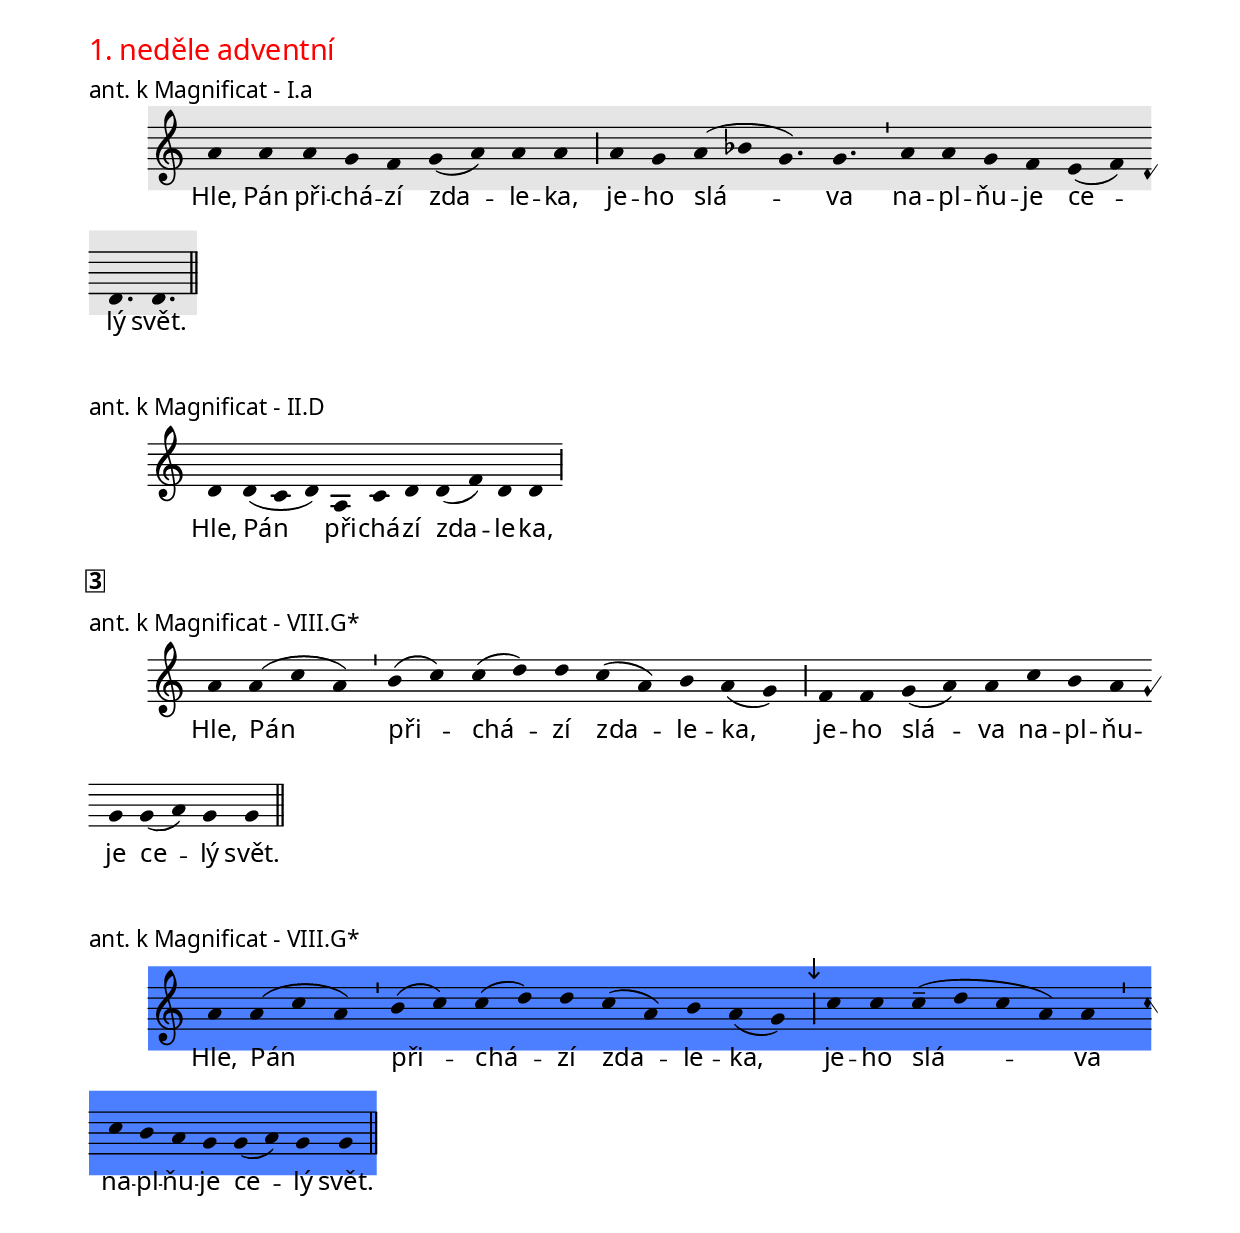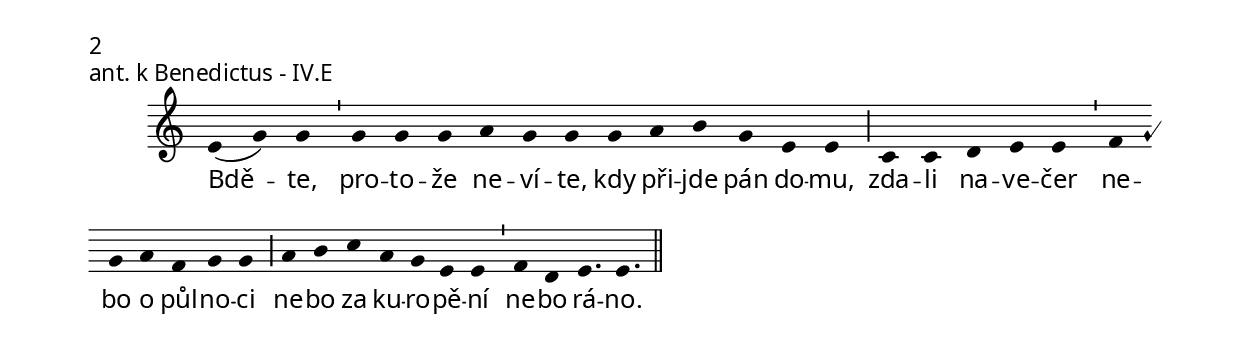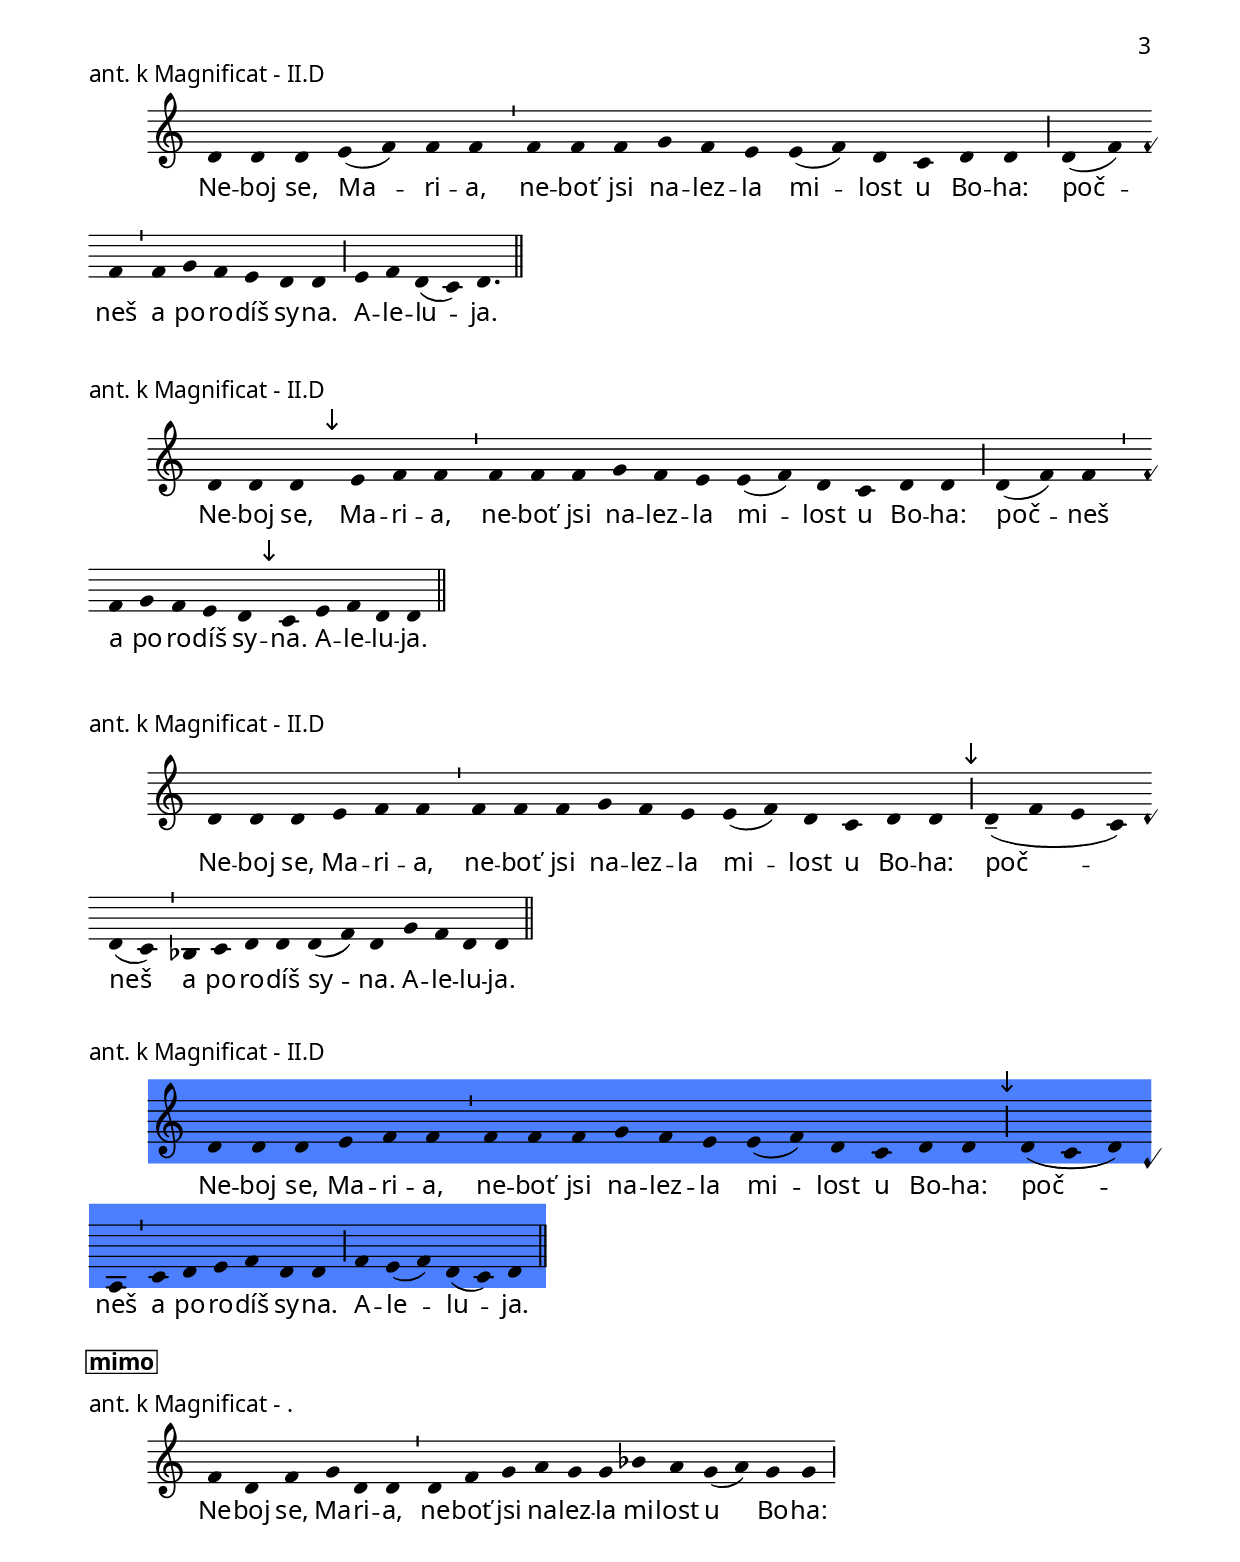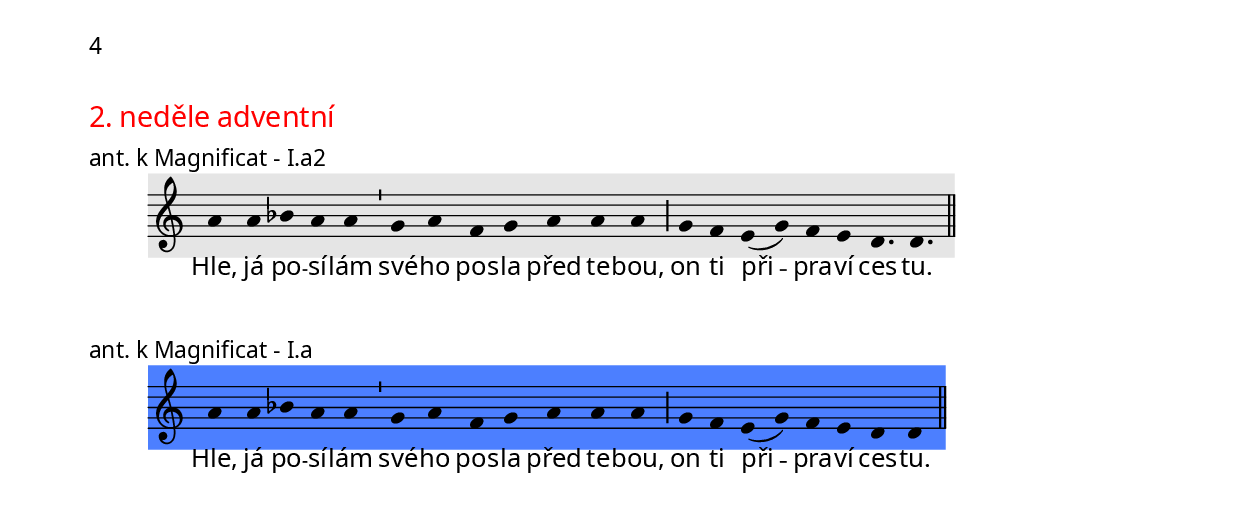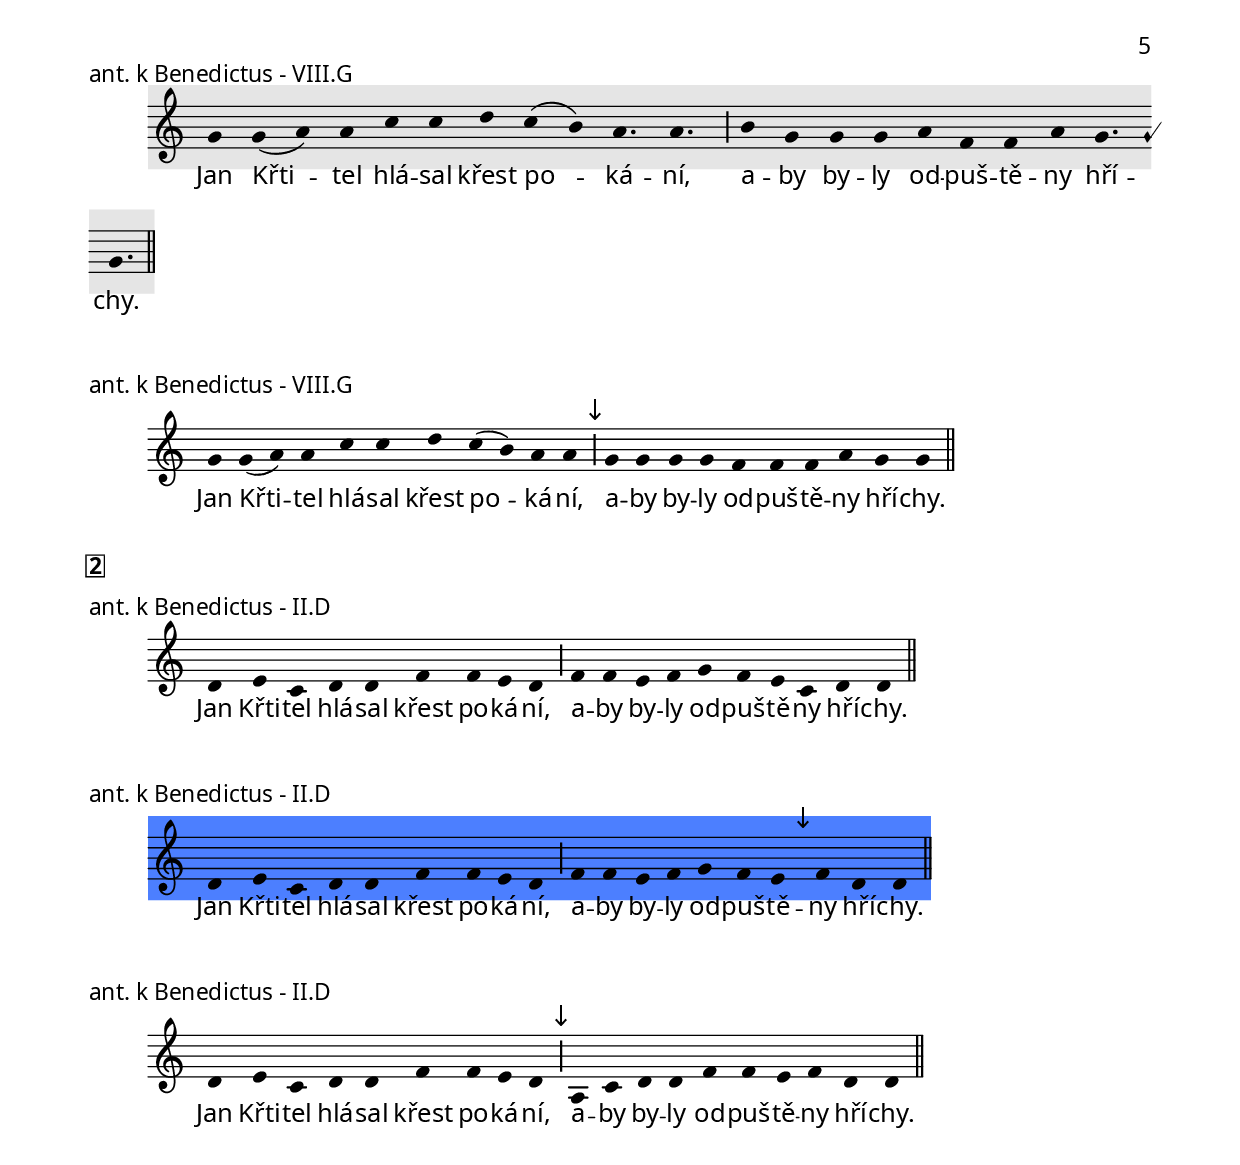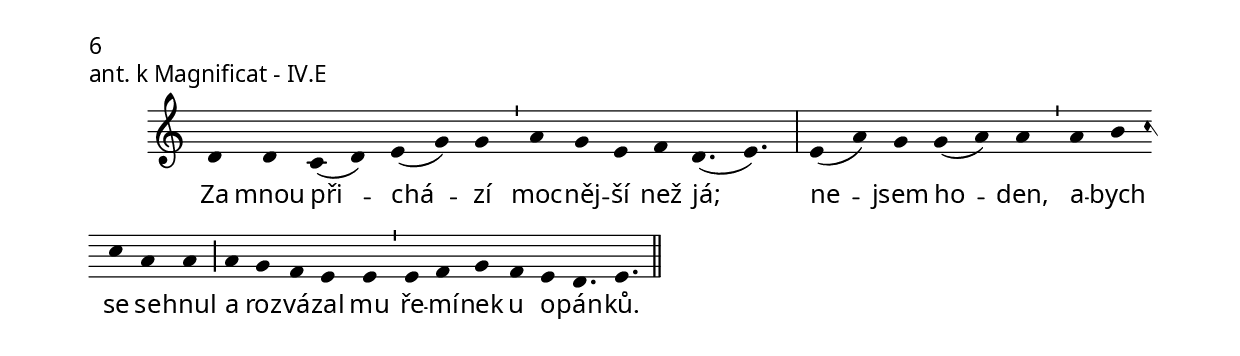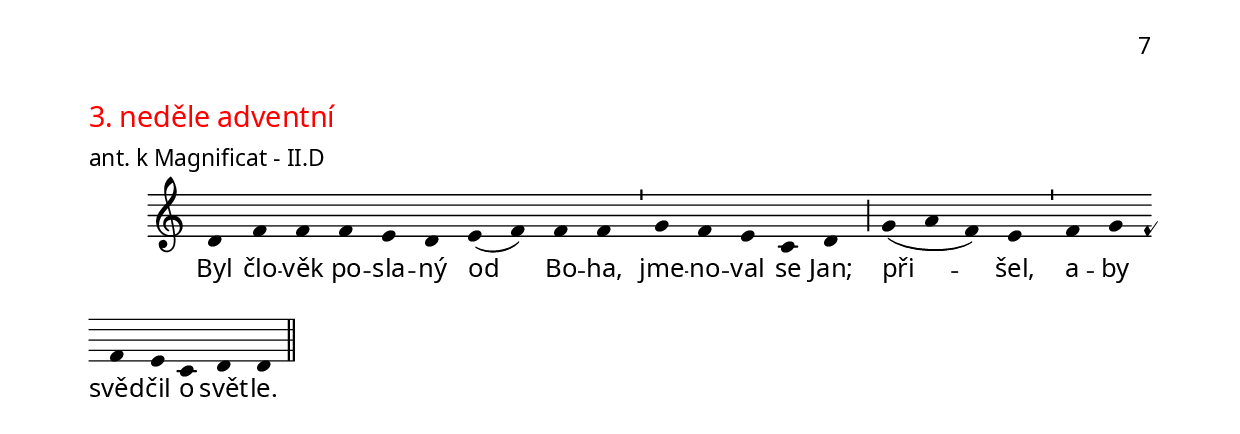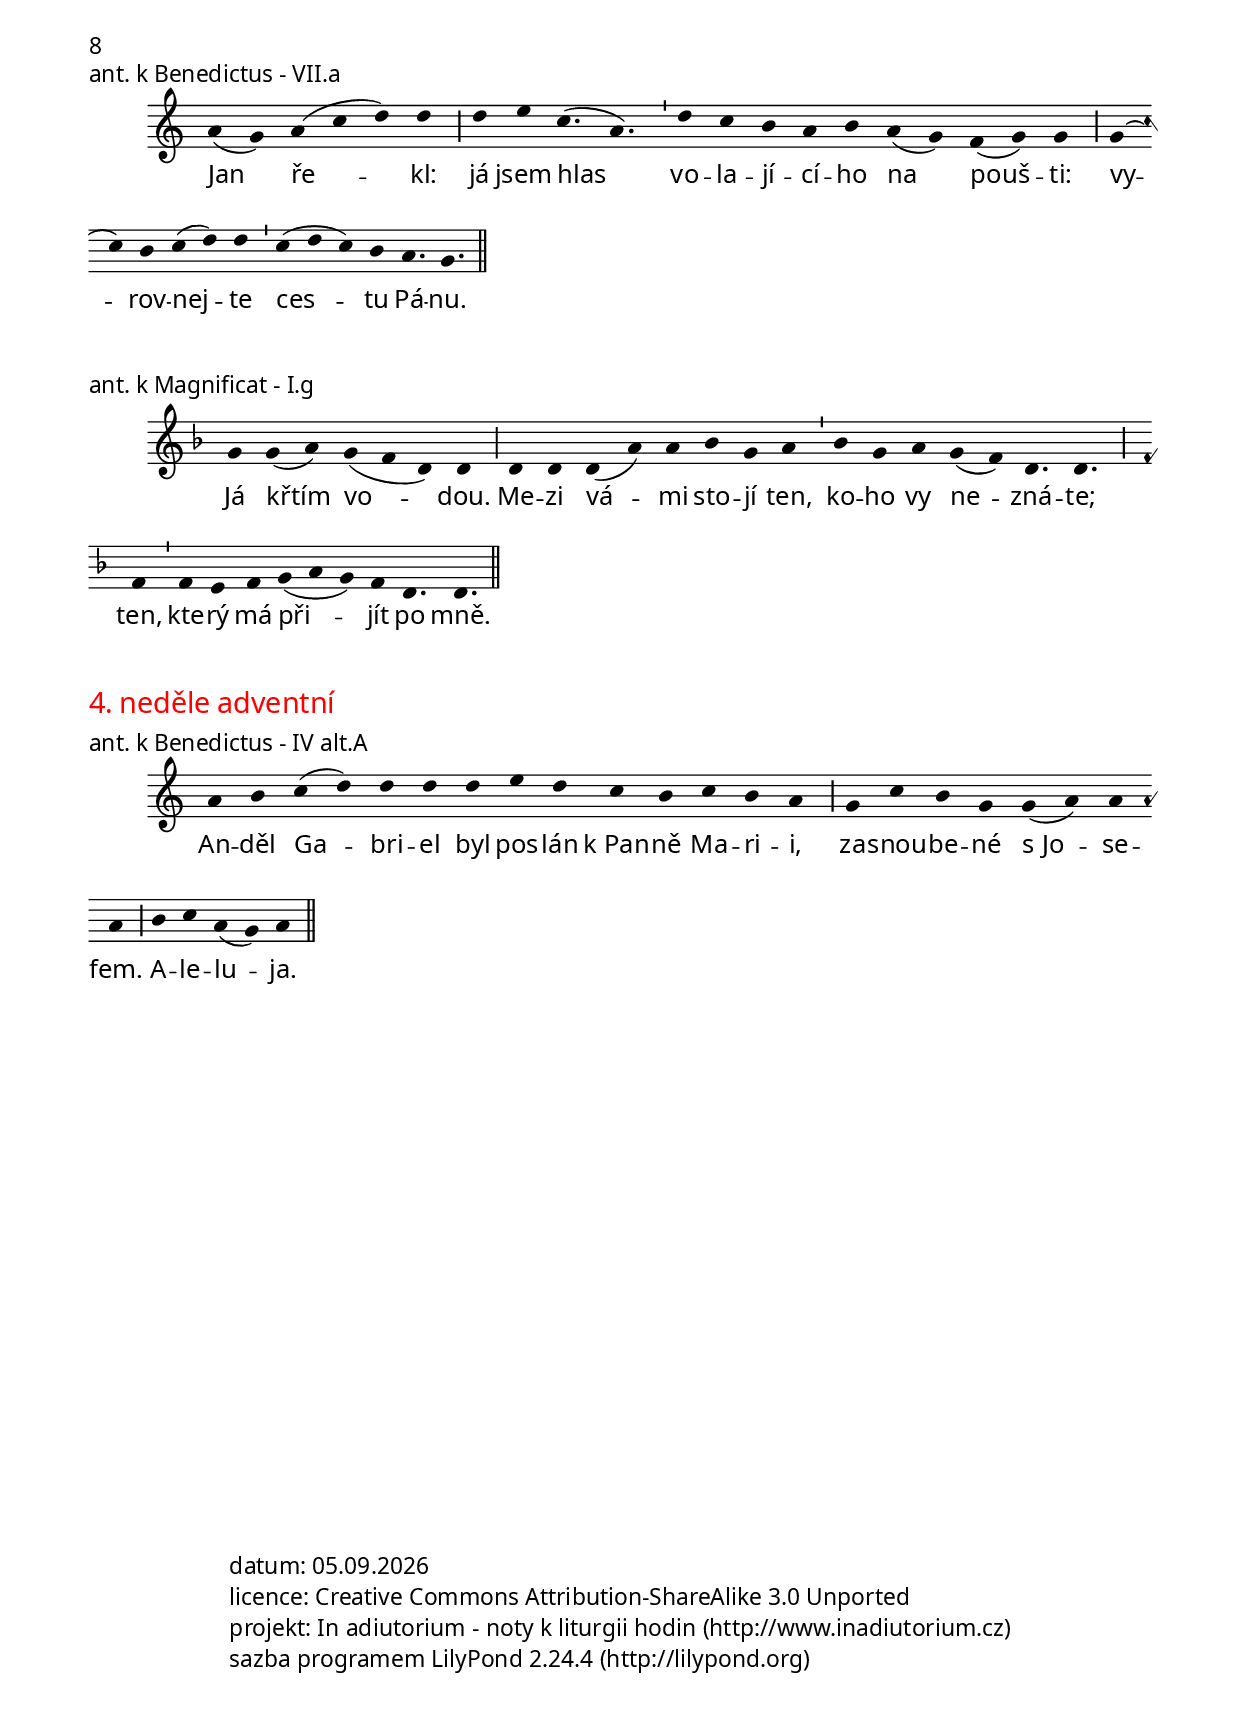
\include "../spolecne.ly"

\markup {\nadpisDen {1. neděle adventní}}

\score {
  \relative c'' {
    \zvyraznovacSedy
    \choralniRezim
    a4 a a g f  g( a) a a \barMaior
    a g a( bes g4.) g \barMin
    a4 a g f e( f) d4. d \barFinalis
  }
  \addlyrics {
    Hle, Pán při -- chá -- zí zda -- le -- ka,
    je -- ho slá -- va
    na -- pl -- ňu -- je ce -- lý svět.
  }
  \header {
    quid = "ant. k Magnificat"
    modus = "I"
    differentia = "a"
    psalmus = "Magnificat"
    placet = "začátek si jakoby říká o modus IV;
    na to, že zpívá o Boží slávě naplňující celý svět, je melodie
    taková mdlá, možná smutnovážná"
    id = "imag1"
    piece = \markup {\sestavTitulekBezZalmu}
  }
}

\score {
  \relative c' {
    \choralniRezim
    d4 d( c d) a c d d( f) d d \barMaior
  }
  \addlyrics {
    Hle, Pán při -- chá -- zí zda -- le -- ka,
    je -- ho slá -- va
    na -- pl -- ňu -- je ce -- lý svět.
  }
  \header {
    quid = "ant. k Magnificat"
    modus = "II"
    differentia = "D"
    psalmus = "Magnificat"
    id = "imag1"
    piece = \markup {\sestavTitulekBezZalmu}
  }
}

\markup\nadpisSkupiny 3

\score {
  \relative c'' {
    \choralniRezim
    a4 a( c a) \barMin b( c) c( d) d c( a) b a( g) \barMaior
    f f g( a) a c b a g g( a) g g \barFinalis
  }
  \addlyrics {
    Hle, Pán při -- chá -- zí zda -- le -- ka,
    je -- ho slá -- va na -- pl -- ňu -- je ce -- lý svět.
  }
  \header {
    quid = "ant. k Magnificat"
    modus = "VIII"
    differentia = "G*"
    psalmus = "Magnificat"
    id = "imag1"
    piece = \markup {\sestavTitulekBezZalmu}
  }
}

\score {
  \relative c'' {
    \zvyraznovacModry
    \choralniRezim
    a4 a( c a) \barMin b( c) c( d) d c( a) b a( g) \barMaior
    \mark\sipka c c c(-- d c a) a \barMin
    c b a g g( a) g g \barFinalis
  }
  \addlyrics {
    Hle, Pán při -- chá -- zí zda -- le -- ka,
    je -- ho slá -- va
    na -- pl -- ňu -- je ce -- lý svět.
  }
  \header {
    quid = "ant. k Magnificat"
    modus = "VIII"
    differentia = "G*"
    psalmus = "Magnificat"
    id = "imag1"
    piece = \markup {\sestavTitulekBezZalmu}
  }
}

\pageBreak

\score {
  \relative c' {
    \choralniRezim
    e4( g) g \barMin
    g g g a g g g a b g e e \barMaior

    c c d e e \barMin
    f g a f g g \barMaior
    a b c a g e e \barMin
    f d e4. e \barFinalis
  }
  \addlyrics {
    Bdě -- te,
    pro -- to -- že ne -- ví -- te, kdy při -- jde pán do -- mu,
    zda -- li na -- ve -- čer
    ne -- bo o půl -- no -- ci
    ne -- bo za ku -- ro -- pě -- ní
    ne -- bo rá -- no.
  }
  \header {
    quid = "ant. k Benedictus"
    modus = "IV"
    differentia = "E"
    psalmus = "Benedictus"
    id = "iben"
    piece = \markup {\sestavTitulekBezZalmu}
  }
}

\pageBreak

\score {
  \relative c' {
    \choralniRezim
    d4 d d e( f) f f \barMin
    f f f g f e e( f) d c d d \barMaior
    d( f) f \barMin
    f g f e d d \barMaior
    e f d( c) d4. \barFinalis
  }
  \addlyrics {
    Ne -- boj se, Ma -- ri -- a,
    ne -- boť jsi na -- lez -- la mi -- lost u Bo -- ha:
    poč -- neš a po -- ro -- díš sy -- na.
    A -- le -- lu -- ja.
  }
  \header {
    quid = "ant. k Magnificat"
    modus = "II"
    differentia = "D"
    psalmus = "Magnificat"
    placet = "_Maria_ možná spíš bez melis.;
    závěr zkusit upravit na neoddělené aleluja;
    na _počneš_ by se hodila melodická ozdoba"
    id = "imag2"
    piece = \markup {\sestavTitulekBezZalmu}
  }
}

\score {
  \relative c' {
    \choralniRezim
    d4 d d \mark\sipka e f f \barMin
    f f f g f e e( f) d c d d \barMaior
    d( f) f \barMin
    f g f e d \mark\sipka c
    e f d d \barFinalis
  }
  \addlyrics {
    Ne -- boj se, Ma -- ri -- a,
    ne -- boť jsi na -- lez -- la mi -- lost u Bo -- ha:
    poč -- neš a po -- ro -- díš sy -- na.
    A -- le -- lu -- ja.
  }
  \header {
    quid = "ant. k Magnificat"
    modus = "II"
    differentia = "D"
    psalmus = "Magnificat"
    id = "imag2"
    piece = \markup {\sestavTitulekBezZalmu}
  }
}

\score {
  \relative c' {
    \choralniRezim
    d4 d d e f f \barMin
    f f f g f e e( f) d c d d \barMaior
    \mark\sipka d(-- f e c) d( c) \barMin
    bes c d d d( f) d
    g f d d \barFinalis
  }
  \addlyrics {
    Ne -- boj se, Ma -- ri -- a,
    ne -- boť jsi na -- lez -- la mi -- lost u Bo -- ha:
    poč -- neš a po -- ro -- díš sy -- na.
    A -- le -- lu -- ja.
  }
  \header {
    quid = "ant. k Magnificat"
    modus = "II"
    differentia = "D"
    psalmus = "Magnificat"
    id = "imag2"
    piece = \markup {\sestavTitulekBezZalmu}
  }
}

\score {
  \relative c' {
    \zvyraznovacModry
    \choralniRezim
    d4 d d e f f \barMin
    f f f g f e e( f) d c d d \barMaior
    \mark\sipka d( c d) a \barMin
    c d e f d d \barMaior % tady je melodii vynuceny presun prizvuku z _po_rodis na _a_
    f e( f) d( c) d \barFinalis
  }
  \addlyrics {
    Ne -- boj se, Ma -- ri -- a,
    ne -- boť jsi na -- lez -- la mi -- lost u Bo -- ha:
    poč -- neš a po -- ro -- díš sy -- na.
    A -- le -- lu -- ja.
  }
  \header {
    quid = "ant. k Magnificat"
    modus = "II"
    differentia = "D"
    psalmus = "Magnificat"
    id = "imag2"
    piece = \markup {\sestavTitulekBezZalmu}
  }
}

\markup\nadpisSkupiny mimo

\score {
  \relative c' {
    \choralniRezim
    f4 d f g d d \barMin
    d f g a g g bes a g( a) g g \barMaior

  }
  \addlyrics {
    Ne -- boj se, Ma -- ri -- a,
    ne -- boť jsi na -- lez -- la mi -- lost u Bo -- ha:
    poč -- neš a po -- ro -- díš sy -- na.
    A -- le -- lu -- ja.
  }
  \header {
    quid = "ant. k Magnificat"
    modus = ""
    differentia = ""
    psalmus = "Magnificat"
    id = "imag2"
    piece = \markup {\sestavTitulekBezZalmu}
  }
}

\pageBreak

\markup {\nadpisDen {2. neděle adventní}}

\score {
  \relative c'' {
    \zvyraznovacSedy
    \choralniRezim
    a4 a bes a a \barMin
    g a f g a a a \barMaior
    g f e( g) f e d4. d \barFinalis
  }
  \addlyrics {
    Hle, já po -- sí -- lám
    své -- ho pos -- la před te -- bou,
    on ti při -- pra -- ví ces -- tu.
  }
  \header {
    quid = "ant. k Magnificat"
    modus = "I"
    differentia = "a2"
    psalmus = "Magnificat"
    placet = "I.a"
    id = "iimag1"
    piece = \markup {\sestavTitulekBezZalmu}
  }
}

\score {
  \relative c'' {
    \zvyraznovacModry
    \choralniRezim
    a4 a bes a a \barMin
    g a f g a a a \barMaior
    g f e( g) f e d d \barFinalis
  }
  \addlyrics {
    Hle, já po -- sí -- lám
    své -- ho pos -- la před te -- bou,
    on ti při -- pra -- ví ces -- tu.
  }
  \header {
    quid = "ant. k Magnificat"
    modus = "I"
    differentia = "a"
    psalmus = "Magnificat"
    id = "iimag1"
    piece = \markup {\sestavTitulekBezZalmu}
  }
}

\pageBreak

\score {
  \relative c'' {
    \zvyraznovacSedy
    \choralniRezim
    g4 g( a) a c c d c( b) a4. a \barMaior
    b4 g g g a f f a g4. g \barFinalis
  }
  \addlyrics {
    Jan Křti -- tel hlá -- sal křest po -- ká -- ní,
    a -- by by -- ly od -- puš -- tě -- ny hří -- chy.
  }
  \header {
    quid = "ant. k Benedictus"
    modus = "VIII"
    differentia = "G"
    psalmus = "Benedictus"
    placet = "_aby byly_ je divné"
    id = "iiben"
    piece = \markup {\sestavTitulekBezZalmu}
  }
}

\score {
  \relative c'' {
    \choralniRezim
    g4 g( a) a c c d c( b) a a \barMaior
    \mark\sipka g g g g f f f a g g \barFinalis
  }
  \addlyrics {
    Jan Křti -- tel hlá -- sal křest po -- ká -- ní,
    a -- by by -- ly od -- puš -- tě -- ny hří -- chy.
  }
  \header {
    quid = "ant. k Benedictus"
    modus = "VIII"
    differentia = "G"
    psalmus = "Benedictus"
    id = "iiben"
    piece = \markup {\sestavTitulekBezZalmu}
  }
}

\markup\nadpisSkupiny 2

\score {
  \relative c' {
    \choralniRezim
    d4 e c d d f f e d \barMaior
    f f e f g f e c d d \barFinalis
  }
  \addlyrics {
    Jan Křti -- tel hlá -- sal křest po -- ká -- ní,
    a -- by by -- ly od -- puš -- tě -- ny hří -- chy.
  }
  \header {
    quid = "ant. k Benedictus"
    modus = "II"
    differentia = "D"
    psalmus = "Benedictus"
    id = "iiben"
    piece = \markup {\sestavTitulekBezZalmu}
  }
}

\score {
  \relative c' {
    \zvyraznovacModry
    \choralniRezim
    d4 e c d d f f e d \barMaior
    f f e f g f e \mark\sipka f d d \barFinalis
  }
  \addlyrics {
    Jan Křti -- tel hlá -- sal křest po -- ká -- ní,
    a -- by by -- ly od -- puš -- tě -- ny hří -- chy.
  }
  \header {
    quid = "ant. k Benedictus"
    modus = "II"
    differentia = "D"
    psalmus = "Benedictus"
    id = "iiben"
    piece = \markup {\sestavTitulekBezZalmu}
  }
}

\score {
  \relative c' {
    \choralniRezim
    d4 e c d d f f e d \barMaior
    \mark\sipka a c d d f f e f d d \barFinalis
  }
  \addlyrics {
    Jan Křti -- tel hlá -- sal křest po -- ká -- ní,
    a -- by by -- ly od -- puš -- tě -- ny hří -- chy.
  }
  \header {
    quid = "ant. k Benedictus"
    modus = "II"
    differentia = "D"
    psalmus = "Benedictus"
    id = "iiben"
    piece = \markup {\sestavTitulekBezZalmu}
  }
}

\pageBreak

\score {
  \relative c' {
    \choralniRezim
    d4 d c( d) e( g) g \barMin
    a g e f d4.( e) \barMax
    e4( a) g g( a) a \barMin
    a b c a a \barMaior
    a g f e e \barMin
    e f g f e d4. e \barFinalis
  }
  \addlyrics {
    Za mnou při -- chá -- zí
    moc -- něj -- ší než já;
    ne -- jsem ho -- den,
    a -- bych se se -- hnul
    a roz -- vá -- zal mu
    ře -- mí -- nek u o -- pán -- ků.
  }
  \header {
    quid = "ant. k Magnificat"
    modus = "IV"
    differentia = "E"
    psalmus = "Magnificat"
    placet = "cesura po _rozvázal mu_ by nemusela být, ale ani nepřekáží -
    je volitelná;

    2012 - asi rok po slozeni - se ptam:
    nekoncila by prirozeneji na D? (spadla by tak do modu I)
    2014 modus IV mi přijde vhodnější"
    id = "iimag2"
    piece = \markup {\sestavTitulekBezZalmu}
  }
}

\pageBreak

\markup {\nadpisDen {3. neděle adventní}}

\score {
  \relative c' {
    \choralniRezim
    d4 f f f e d e( f) f f \barMin
    g f e c d \barMaior
    g( a f) e \barMin
    f g f e c d d \barFinalis
  }
  \addlyrics {
    Byl člo -- věk po -- sla -- ný od Bo -- ha,
    jme -- no -- val se Jan;
    při -- šel,
    a -- by svěd -- čil o svět -- le.
  }
  \header {
    quid = "ant. k Magnificat"
    modus = "II"
    differentia = "D"
    psalmus = "Magnificat"
    placet = "nepěkná a nedrží pořádně pohromadě; 
    myslet na dvě její samostatně užívané části!"
    id = "iiimag1"
    piece = \markup {\sestavTitulekBezZalmu}
  }
}

\pageBreak

\score {
  \relative c'' {
    \choralniRezim
    a4( g) a( c d) d \barMaior
    d e c4.( a) \barMin
    d4 c b a b a( g) f( g) g \barMaior

    g( c) b c( d) d \barMin
    c( d c) b a4. g \barFinalis
  }
  \addlyrics {
    Jan ře -- kl:
    já jsem hlas
    vo -- la -- jí -- cí -- ho na pouš -- ti:

    vy -- rov -- nej -- te
    ces -- tu Pá -- nu.
  }
  \header {
    quid = "ant. k Benedictus"
    modus = "VII"
    differentia = "a"
    psalmus = "Benedictus"
    placet = "případ podobný předchozí"
    id = "iiiben"
    piece = \markup {\sestavTitulekBezZalmu}
  }
}

\score {
  \relative c'' {
    \choralniRezim
    \key f \major
    g4 g( a) g( f d) d \barMaior

    d d d( a') a bes g a \barMin
    bes g a g( f) d4. d \barMaior \break

    f4 \barMin
    f e f g( a g) f d4. d \barFinalis
  }
  \addlyrics {
    Já křtím vo -- dou.

    Me -- zi vá -- mi sto -- jí ten,
    ko -- ho vy ne -- zná -- te;

    ten, kte -- rý má při -- jít po mně.
  }
  \header {
    quid = "ant. k Magnificat"
    modus = "I"
    differentia = "g"
    psalmus = "Magnificat"
    placet = "cesura po _ten_ pryč"
    id = "iiimag2"
    piece = \markup {\sestavTitulekBezZalmu}
  }
}

\markup {\nadpisDen {4. neděle adventní}}

\score {
  \relative c'' {
    \choralniRezim
    a4 b c( d) d d d e d c b c b a \barMaior
    g c b g g( a) a a \barMaior
    b c a( g) a \barFinalis
  }
  \addlyrics {
    An -- děl Ga -- bri -- el byl pos -- lán k_Pan -- ně Ma -- ri -- i,
    za -- snou -- be -- né s_Jo -- se -- fem.
    A -- le -- lu -- ja.
  }
  \header {
    quid = "ant. k Benedictus"
    modus = "IV alt"
    differentia = "A"
    psalmus = "Benedictus"
    placet = "zaslouží trochu péče; nezapomenout aktualizovat kopie"
    id = "ivben"
    piece = \markup {\sestavTitulekBezZalmu}
  }
}